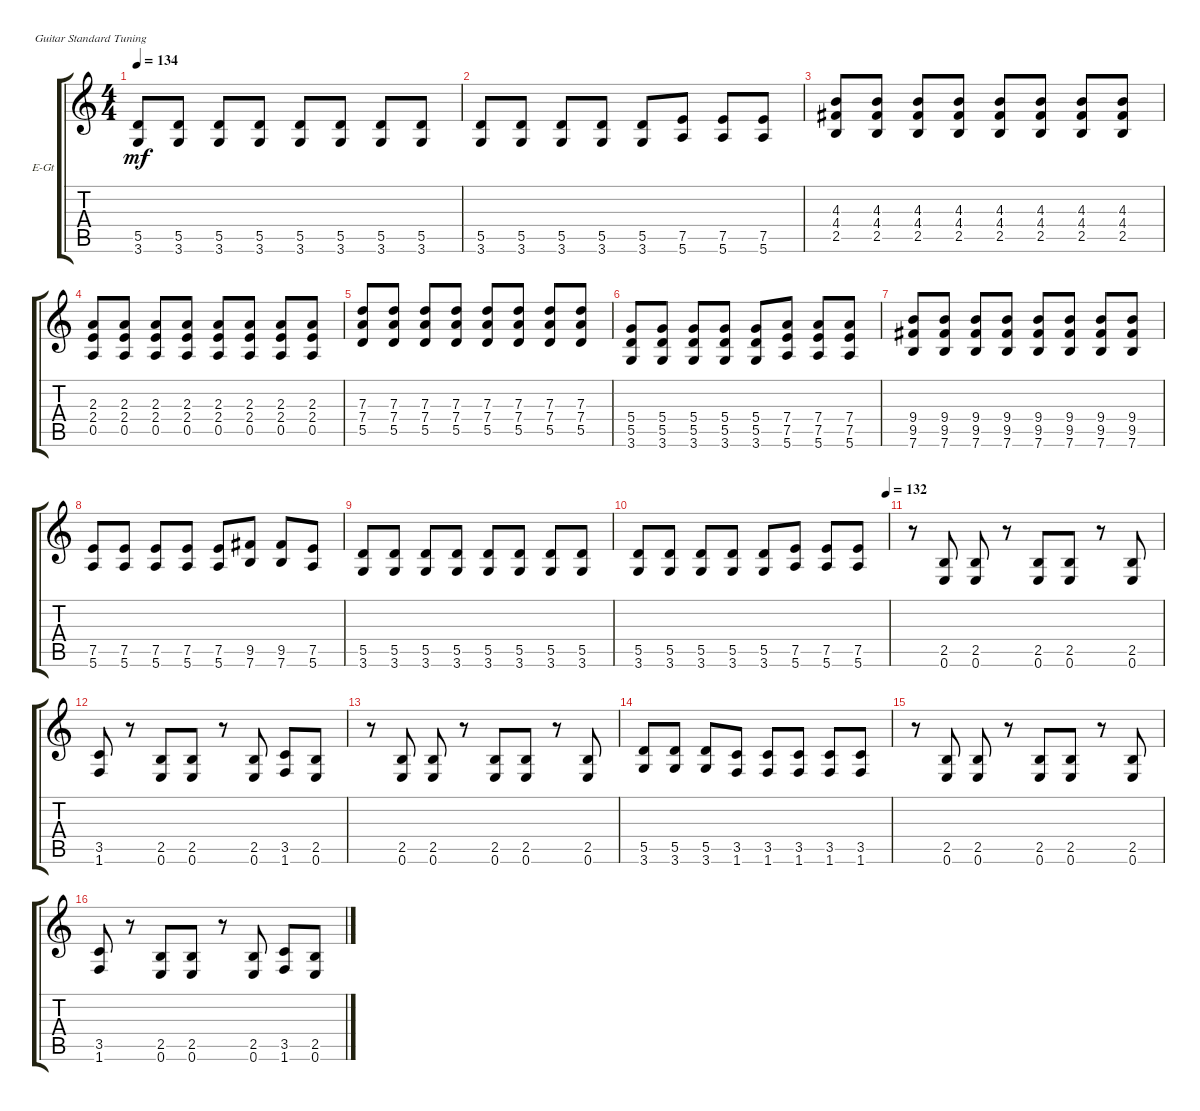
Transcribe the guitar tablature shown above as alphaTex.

\defaultSystemsLayout 4
\bracketExtendMode groupsimilarinstruments
\firstSystemTrackNameOrientation horizontal
\otherSystemsTrackNameOrientation horizontal
\track ("Electric Guitar" "E-Gt") {instrument distortionguitar}
\staff {score tabs}
\tuning (E4 B3 G3 D3 A2 E2)
\ts (4 4)
\tempo 134
\clef g2
\ks c
(3.6 5.5).8{dy mf} (3.6 5.5).8 (3.6 5.5).8 (3.6 5.5).8 (3.6 5.5).8 (3.6 5.5).8 (3.6 5.5).8 (3.6 5.5).8 |
(3.6 5.5).8 (3.6 5.5).8 (3.6 5.5).8 (3.6 5.5).8 (3.6 5.5).8 (5.6 7.5).8 (5.6 7.5).8 (5.6 7.5).8 |
(2.5 4.4 4.3).8 (2.5 4.4 4.3).8 (2.5 4.4 4.3).8 (2.5 4.4 4.3).8 (2.5 4.4 4.3).8 (2.5 4.4 4.3).8 (2.5 4.4 4.3).8 (2.5 4.4 4.3).8 |
(0.5 2.4 2.3).8 (0.5 2.4 2.3).8 (0.5 2.4 2.3).8 (0.5 2.4 2.3).8 (0.5 2.4 2.3).8 (0.5 2.4 2.3).8 (0.5 2.4 2.3).8 (0.5 2.4 2.3).8 |
(7.3 7.4 5.5).8 (7.3 7.4 5.5).8 (7.3 7.4 5.5).8 (7.3 7.4 5.5).8 (7.3 7.4 5.5).8 (7.3 7.4 5.5).8 (7.3 7.4 5.5).8 (7.3 7.4 5.5).8 |
(3.6 5.5 5.4).8 (3.6 5.5 5.4).8 (3.6 5.5 5.4).8 (3.6 5.5 5.4).8 (3.6 5.5 5.4).8 (5.6 7.5 7.4).8 (5.6 7.5 7.4).8 (5.6 7.5 7.4).8 |
(7.6 9.5 9.4).8 (7.6 9.5 9.4).8 (7.6 9.5 9.4).8 (7.6 9.5 9.4).8 (7.6 9.5 9.4).8 (7.6 9.5 9.4).8 (7.6 9.5 9.4).8 (7.6 9.5 9.4).8 |
(5.6 7.5).8 (5.6 7.5).8 (5.6 7.5).8 (5.6 7.5).8 (5.6 7.5).8 (7.6 9.5).8 (7.6 9.5).8 (5.6 7.5).8 |
(3.6 5.5).8 (3.6 5.5).8 (3.6 5.5).8 (3.6 5.5).8 (3.6 5.5).8 (3.6 5.5).8 (3.6 5.5).8 (3.6 5.5).8 |
\tempo (132 0.99375)
(3.6 5.5).8 (3.6 5.5).8 (3.6 5.5).8 (3.6 5.5).8 (3.6 5.5).8 (5.6 7.5).8 (5.6 7.5).8 (5.6 7.5).8 |
r.8 (0.6 2.5).8 (0.6 2.5).8 r.8 (0.6 2.5).8 (0.6 2.5).8 r.8 (0.6 2.5).8 |
(1.6 3.5).8 r.8 (0.6 2.5).8 (0.6 2.5).8 r.8 (0.6 2.5).8 (1.6 3.5).8 (0.6 2.5).8 |
r.8 (0.6 2.5).8 (0.6 2.5).8 r.8 (0.6 2.5).8 (0.6 2.5).8 r.8 (0.6 2.5).8 |
(3.6 5.5).8 (3.6 5.5).8 (3.6 5.5).8 (1.6 3.5).8 (1.6 3.5).8 (1.6 3.5).8 (1.6 3.5).8 (1.6 3.5).8 |
r.8 (0.6 2.5).8 (0.6 2.5).8 r.8 (0.6 2.5).8 (0.6 2.5).8 r.8 (0.6 2.5).8 |
(1.6 3.5).8 r.8 (0.6 2.5).8 (0.6 2.5).8 r.8 (0.6 2.5).8 (1.6 3.5).8 (0.6 2.5).8
